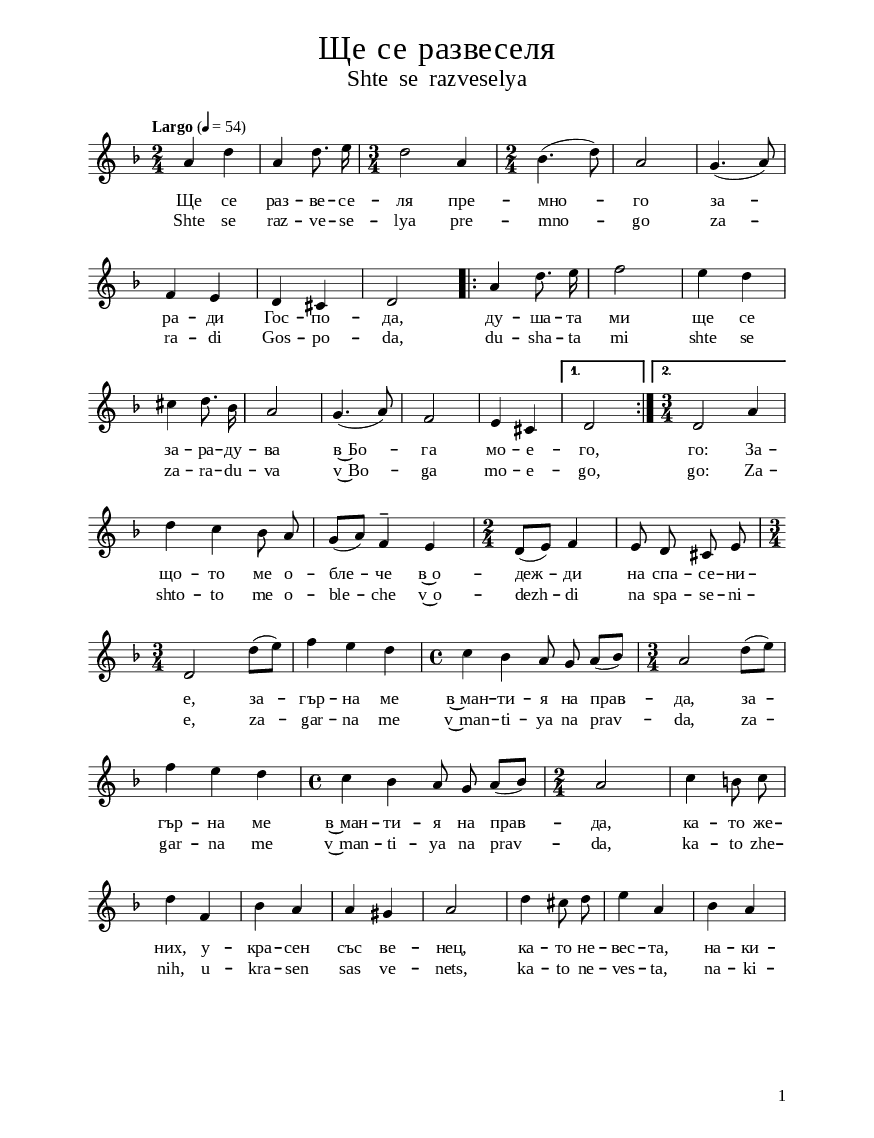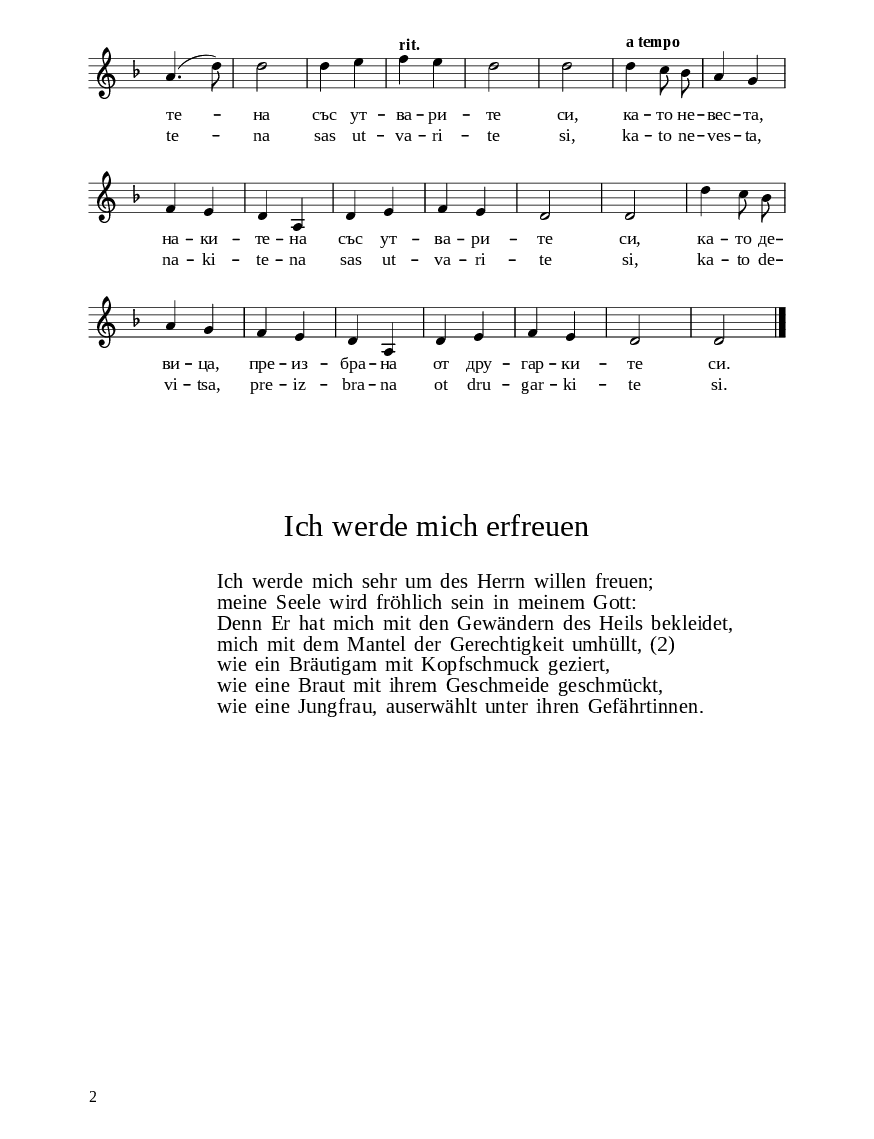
\version "2.20.0"

\paper {
  #(set-paper-size "a5")
}

\bookpart {
  \paper {
    print-all-headers = ##t
    print-page-number = ##t
    print-first-page-number = ##t

    % put page numbers on the bottom
    oddHeaderMarkup = \markup ""
    evenHeaderMarkup = \markup ""
    oddFooterMarkup = \markup
    \fill-line {
      ""
      \on-the-fly #print-page-number-check-first \fromproperty #'page:page-number-string
    }
    evenFooterMarkup = \markup
    \fill-line {
      \on-the-fly #print-page-number-check-first \fromproperty #'page:page-number-string
      ""
    }

    left-margin = 1.5\cm
    right-margin = 1.5\cm
    top-margin = 1.6\cm
    bottom-margin = 1.2\cm
    ragged-bottom = ##t % do not spread the staves to fill the whole vertical space

    % change lyrics and titles font (affects notes also)
    fonts =
    #(make-pango-font-tree
      "Times New Roman"
      "DejaVu Sans"
      "DejaVu Sans Mono"
      (/ (* staff-height pt) 3.6))

    % change distance between staves
    system-system-spacing =
    #'((basic-distance . 12)
       (minimum-distance . 6)
       (padding . 1)
       (stretchability . 12))
  }

  \header {
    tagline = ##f
  }

  \score{
    \layout {
      indent = 0.0\cm % remove first line indentation
      ragged-last = ##f % do not spread last line to fill the whole space
      \context {
        \Score
        \omit BarNumber %remove bar numbers
      } % context

      \context {
        % change staff size
        \Staff
        fontSize = #+0 % affects notes size only
        \override StaffSymbol #'staff-space = #(magstep -3)
        \override StaffSymbol #'thickness = #0.5
        \override BarLine #'hair-thickness = #1
        %\override StaffSymbol #'ledger-line-thickness = #'(0 . 0)
      }

      \context {
        % adjust space between staff and lyrics and between the two lyric lines
        \Lyrics
        \override VerticalAxisGroup.nonstaff-relatedstaff-spacing = #'((basic-distance . 4.5))
        \override VerticalAxisGroup.nonstaff-nonstaff-spacing = #'((minimum-distance . 2))
      }
    } % layout

    \new Voice \absolute  {
      \clef treble
      \key d \minor
      \time 2/4
      \tempo \markup {
        % make tempo note smaller
        \concat {
          "Largo " \normal-text { "(" }
          \teeny \general-align #Y #DOWN \note #"4" #0.8
          \normal-text { " = 54)" }
        }
      }
      \autoBeamOff
      a'4 d''4 | a'4 d''8. e''16 | \time 3/4 d''2 a'4 | \time 2/4 bes'4. ( d''8 ) | a'2 | g'4. ( a'8 ) | \break

      f'4 e'4 | d'4 cis'4 | d'2 | \repeat volta 2 {
        a'4 d''8. e''16 | f''2 | e''4 d''4  \break

        cis''4 d''8. bes'16 | a'2 | g'4. ( a'8 ) | f'2 | e'4 cis'4 |
      } \alternative { {d'2 } {\time 3/4 d'2 a'4} } \break

      d''4 c''4 bes'8 a'8 | g'8([a'8]) f'4^- e'4 | \time 2/4 d'8([e'8]) f'4 | e'8 d'8 cis'8 e'8 | \break

      \time 3/4 d'2 d''8 ([e''8]) | f''4 e''4 d''4 | \time 4/4 c''4 bes'4 a'8 g'8 a'8([bes'8]) | \time 3/4 a'2 d''8 ([e''8]) | \break

      f''4 e''4 d''4 | \time 4/4 c''4 bes'4 a'8 g'8 a'8 ([bes'8]) | \time 2/4 a'2 | c''4 b'8 c'' | \break

      d''4 f'4 | bes'4 a'4 | a'4 gis'4 | a'2 | d''4 cis''8 d''8 | e''4 a'4 | bes'4 a'4 | \pageBreak

      a'4. ( d''8 ) | d''2 | d''4 e''4 | \tempo "rit." f''4 e''4 | d''2 | d''2 | \tempo "a tempo" d''4 c''8 bes'8 | a'4 g'4 | \break

      f'4 e'4 | d'4 a4 | d'4 e'4 | f'4 e'4 | d'2 | d'2 | d''4 c''8\noBeam bes'8 | \break

      a'4 g'4 | f'4 e'4 | d'4 a4 | d'4 e'4 | f'4 e'4 | d'2 | d'2 | \bar "|."

    }

    \addlyrics {
      Ще се раз -- ве -- се -- ля пре -- мно -- го за --
      ра -- ди Гос -- по -- да, ду -- ша -- та ми ще се
      за -- ра -- ду -- ва в~Бо -- га мо -- е -- го, го: За --
      що -- то ме о -- бле -- че в~o -- деж -- ди на спа -- се -- ни --
      е, за -- гър -- на ме в~ман -- ти -- я на прав -- да, за --
      гър -- на ме в~ман -- ти -- я на прав -- да, ка -- то же --
      них, у -- кра -- сен със ве -- нец, ка -- то не -- вес -- та, на -- ки --
      те -- на със ут -- ва -- ри -- те си, ка -- то не -- вес -- та,
      на -- ки -- те -- на със ут -- ва -- ри -- те си, ка -- то де --
      ви -- ца, пре -- из -- бра -- на от дру -- гар -- ки -- те си.
    }

    \addlyrics {
      Shte se raz -- ve -- se -- lya pre -- mno -- go za --
      ra -- di Gos -- po -- da, du -- sha -- ta mi shte se
      za -- ra -- du -- va v~Bo -- ga mo -- e -- go, go: Za --
      shto -- to me o -- ble -- che v~o -- dezh -- di na spa -- se -- ni --
      e, za -- gar -- na me v~man -- ti -- ya na prav -- da, za --
      gar -- na me v~man -- ti -- ya na prav -- da, ka -- to zhe --
      nih, u -- kra -- sen sas ve -- nets, ka -- to ne -- ves -- ta, na -- ki --
      te -- na sas ut -- va -- ri -- te si, ka -- to ne -- ves -- ta,
      na -- ki -- te -- na sas ut -- va -- ri -- te si, ka -- to de --
      vi -- tsa, pre -- iz -- bra -- na ot dru -- gar -- ki -- te si.
    }


    \header {
      title = \markup \column \normal-text \fontsize #2.5 {
        \center-align
        \line { Ще се развеселя }
        \vspace #-0.6
        \center-align
        \line \fontsize #-3 { Shte se razveselya }
        \vspace #-0.8
        \center-align
        \line \fontsize #-3 { " " }
      }
    }

    \midi{}

  } % score


  %\pageBreak

  \markup \column \normal-text {
    \line {" "}
    \line {" "}
    \line {" "}
  }

  % include foreign translation(s) of the song
  \version "2.20.0"

\markup \fill-line { \fontsize #6 "Ich werde mich erfreuen" }
\markup \null
\markup \null
\markup \fontsize #+2.5 {
  \hspace #10
  \override #'(baseline-skip . 2)

  \column {
    \line { " " }

    \line { "   " Ich werde mich sehr um des Herrn willen freuen; }
    \line {
      "   " meine Seele wird fröhlich sein in meinem
      Gott:
    }
    \line {
      "   " Denn Er hat mich mit den Gewändern
      des Heils bekleidet,
    }
    \line {
      "   " mich mit dem Mantel der Gerechtigkeit
      umhüllt, (2)
    }
    \line {
      "   " wie ein Bräutigam mit Kopfschmuck
      geziert,
    }
    \line {
      "   " wie eine Braut mit ihrem Geschmeide
      geschmückt,
    }
    \line {
      "   "wie eine Jungfrau, auserwählt unter
      ihren Gefährtinnen.
    }

  }

}


} % bookpart
